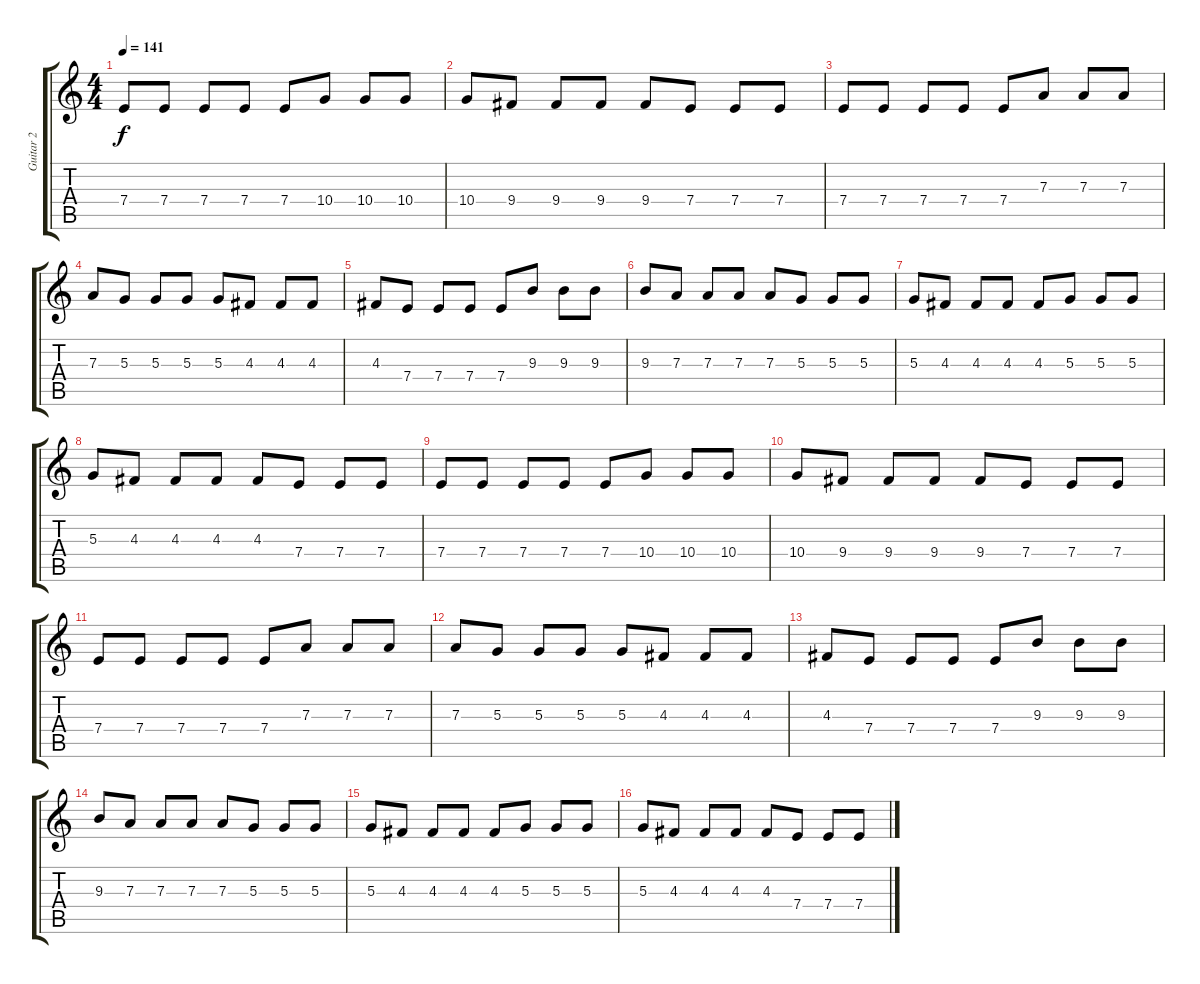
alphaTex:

\track ("Guitar 2" "Guitar 2") {instrument distortionguitar}
\staff {score tabs}
\tuning (B3 Gb3 D3 A2 E2 B1) {hide}
\ts (4 4)
\section ("" "")
\tempo 141
\clef g2
\ks c
7.4.8{dy f} 7.4.8 7.4.8 7.4.8 7.4.8 10.4.8 10.4.8 10.4.8 |
10.4.8 9.4.8 9.4.8 9.4.8 9.4.8 7.4.8 7.4.8 7.4.8 |
7.4.8 7.4.8 7.4.8 7.4.8 7.4.8 7.3.8 7.3.8 7.3.8 |
7.3.8 5.3.8 5.3.8 5.3.8 5.3.8 4.3.8 4.3.8 4.3.8 |
4.3.8 7.4.8 7.4.8 7.4.8 7.4.8 9.3.8 9.3.8 9.3.8 |
9.3.8 7.3.8 7.3.8 7.3.8 7.3.8 5.3.8 5.3.8 5.3.8 |
5.3.8 4.3.8 4.3.8 4.3.8 4.3.8 5.3.8 5.3.8 5.3.8 |
5.3.8 4.3.8 4.3.8 4.3.8 4.3.8 7.4.8 7.4.8 7.4.8 |
7.4.8 7.4.8 7.4.8 7.4.8 7.4.8 10.4.8 10.4.8 10.4.8 |
10.4.8 9.4.8 9.4.8 9.4.8 9.4.8 7.4.8 7.4.8 7.4.8 |
7.4.8 7.4.8 7.4.8 7.4.8 7.4.8 7.3.8 7.3.8 7.3.8 |
7.3.8 5.3.8 5.3.8 5.3.8 5.3.8 4.3.8 4.3.8 4.3.8 |
4.3.8{volume 0} 7.4.8 7.4.8 7.4.8 7.4.8 9.3.8 9.3.8 9.3.8 |
9.3.8 7.3.8 7.3.8 7.3.8 7.3.8 5.3.8 5.3.8 5.3.8 |
5.3.8 4.3.8 4.3.8 4.3.8 4.3.8 5.3.8 5.3.8 5.3.8 |
5.3.8 4.3.8 4.3.8 4.3.8 4.3.8 7.4.8 7.4.8 7.4.8
